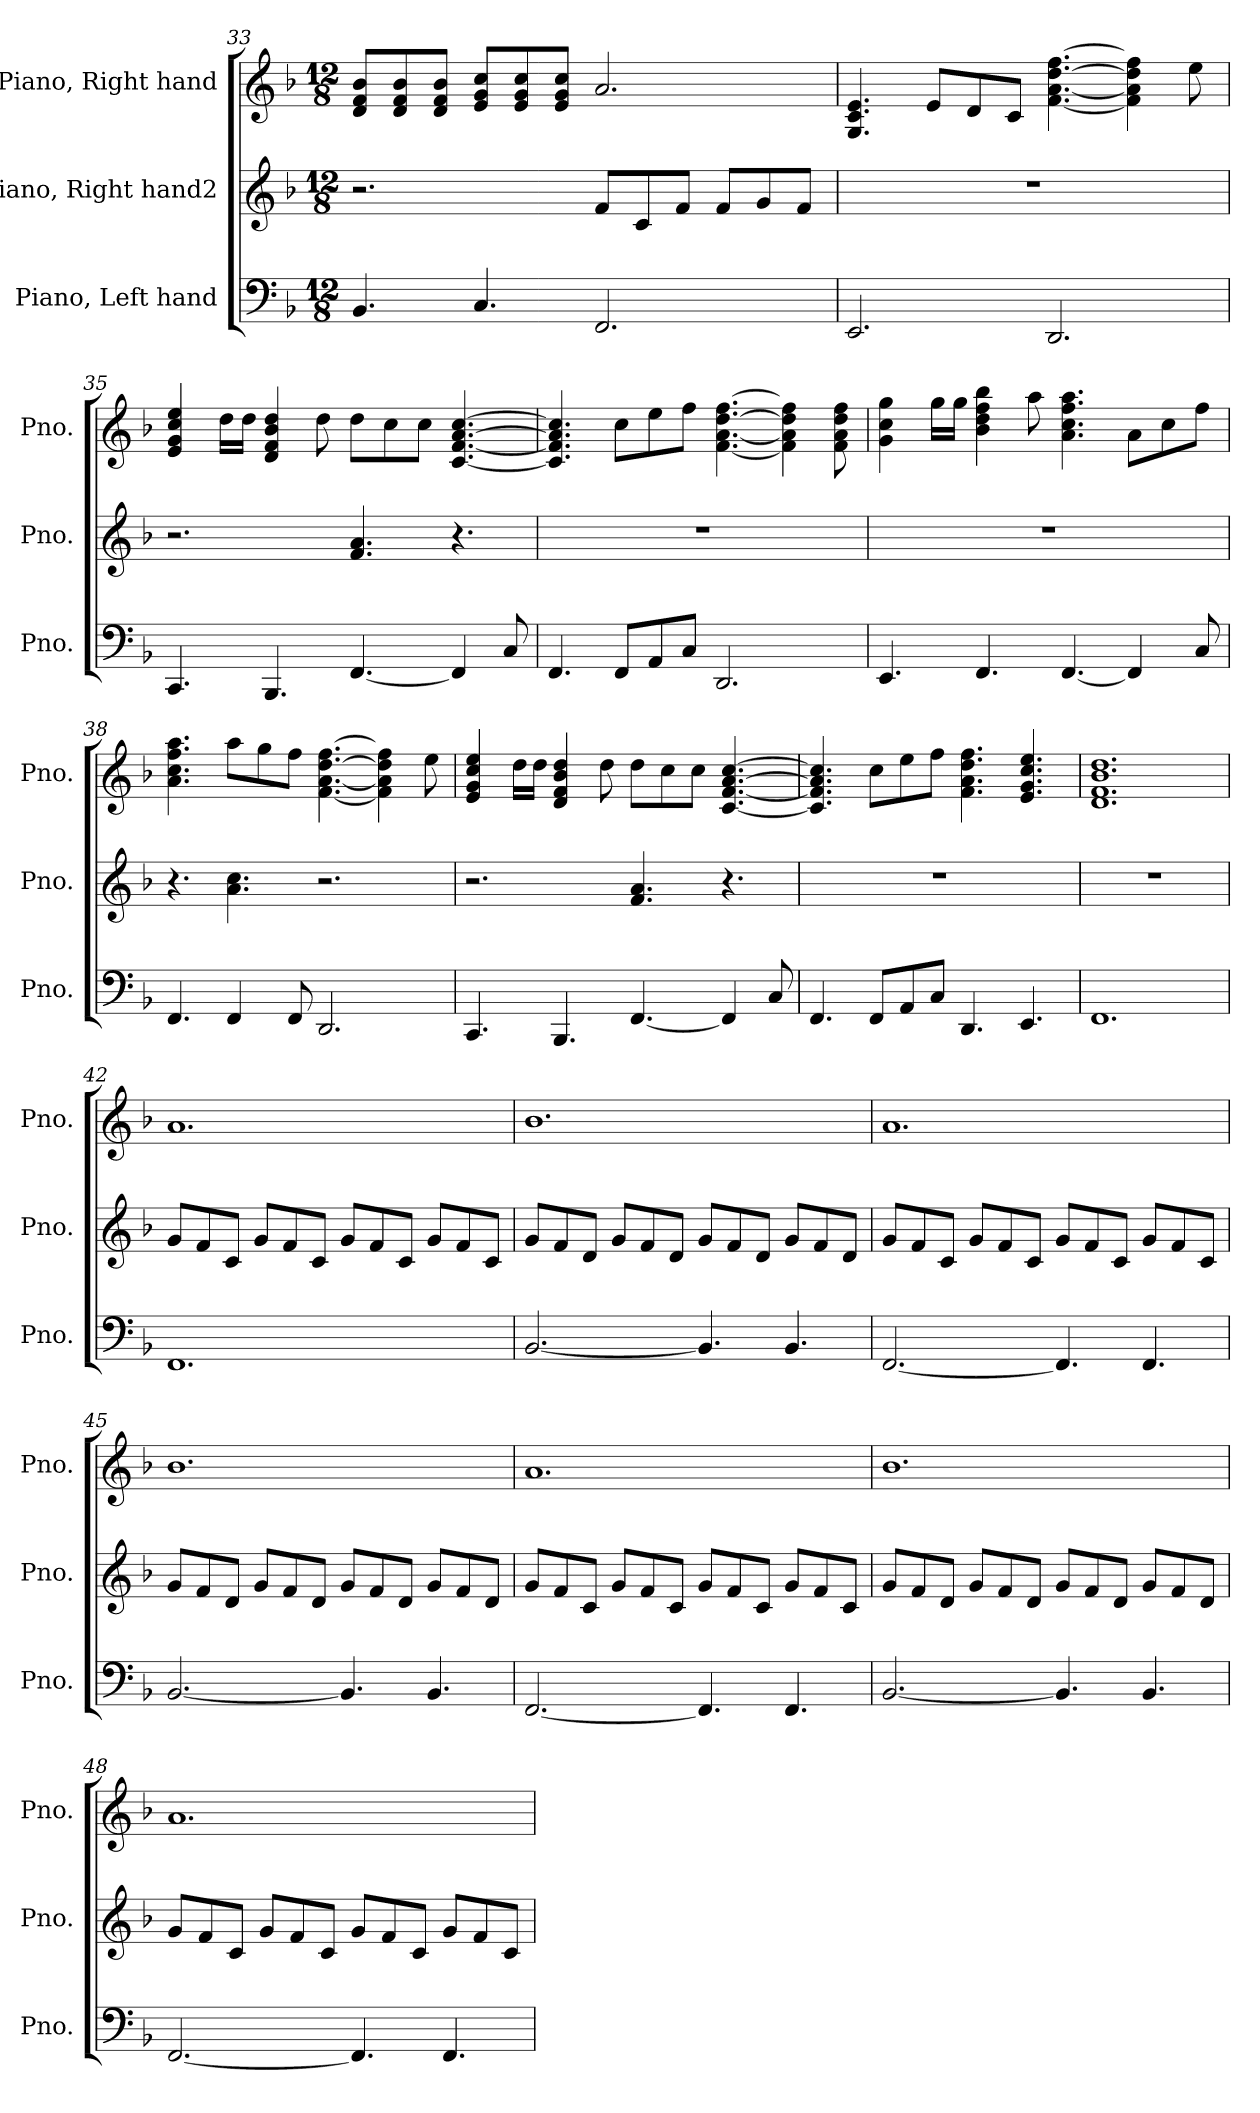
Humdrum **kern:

**kern	**kern	**kern
*part3	*part2	*part1
*staff3	*staff2	*staff1
*I"Piano, Left hand	*I"Piano, Right hand2	*I"Piano, Right hand
*I'Pno.	*I'Pno.	*I'Pno.
*clefF4	*clefG2	*clefG2
*k[b-]	*k[b-]	*k[b-]
*M12/8	*M12/8	*M12/8
=33	=33	=33
4.BB-/	2.r	8d/ 8f/ 8b-/L
.	.	8d/ 8f/ 8b-/
.	.	8d/ 8f/ 8b-/J
4.C/	.	8e/ 8g/ 8cc/L
.	.	8e/ 8g/ 8cc/
.	.	8e/ 8g/ 8cc/J
2.FF/	8f/L	2.a/
.	8c/	.
.	8f/J	.
.	8f/L	.
.	8g/	.
.	8f/J	.
=34	=34	=34
2.EE/	1.r	4.G/ 4.c/ 4.e/
.	.	8e/L
.	.	8d/
.	.	8c/J
2.DD/	.	[4.f\ [4.a\ [4.dd\ [4.ff\
.	.	4f\] 4a\] 4dd\] 4ff\]
.	.	8ee\
!!LO:LB:g=z
=35	=35	=35
4.CC/	2.r	4e/ 4g/ 4cc/ 4ee/
.	.	16dd\LL
.	.	16dd\JJ
4.BBB-/	.	4d/ 4f/ 4b-/ 4dd/
.	.	8dd\
[4.FF/	4.f/ 4.a/	8dd\L
.	.	8cc\
.	.	8cc\J
4FF/]	4.r	[4.c/ [4.f/ [4.a/ [4.cc/
8C/	.	.
=36	=36	=36
4.FF/	1.r	4.c/] 4.f/] 4.a/] 4.cc/]
8FF/L	.	8cc\L
8AA/	.	8ee\
8C/J	.	8ff\J
2.DD/	.	[4.f\ [4.a\ [4.dd\ [4.ff\
.	.	4f\] 4a\] 4dd\] 4ff\]
.	.	8f\ 8a\ 8dd\ 8ff\
=37	=37	=37
4.EE/	1.r	4g\ 4cc\ 4gg\
.	.	16gg\LL
.	.	16gg\JJ
4.FF/	.	4b-\ 4dd\ 4ff\ 4bb-\
.	.	8aa\
[4.FF/	.	4.a\ 4.cc\ 4.ff\ 4.aa\
4FF/]	.	8a\L
.	.	8cc\
8C/	.	8ff\J
=38	=38	=38
4.FF/	4.r	4.a\ 4.cc\ 4.ff\ 4.aa\
4FF/	4.a\ 4.cc\	8aa\L
.	.	8gg\
8FF/	.	8ff\J
2.DD/	2.r	[4.f\ [4.a\ [4.dd\ [4.ff\
.	.	4f\] 4a\] 4dd\] 4ff\]
.	.	8ee\
!!LO:LB:g=z
=39	=39	=39
4.CC/	2.r	4e/ 4g/ 4cc/ 4ee/
.	.	16dd\LL
.	.	16dd\JJ
4.BBB-/	.	4d/ 4f/ 4b-/ 4dd/
.	.	8dd\
[4.FF/	4.f/ 4.a/	8dd\L
.	.	8cc\
.	.	8cc\J
4FF/]	4.r	[4.c/ [4.f/ [4.a/ [4.cc/
8C/	.	.
=40	=40	=40
4.FF/	1.r	4.c/] 4.f/] 4.a/] 4.cc/]
8FF/L	.	8cc\L
8AA/	.	8ee\
8C/J	.	8ff\J
4.DD/	.	4.f\ 4.a\ 4.dd\ 4.ff\
4.EE/	.	4.e/ 4.g/ 4.cc/ 4.ee/
=41	=41	=41
1.FF	1.r	1.d 1.f 1.b- 1.dd
=42	=42	=42
1.FF	8g/L	1.a
.	8f/	.
.	8c/J	.
.	8g/L	.
.	8f/	.
.	8c/J	.
.	8g/L	.
.	8f/	.
.	8c/J	.
.	8g/L	.
.	8f/	.
.	8c/J	.
!!LO:PB:g=z
=43	=43	=43
[2.BB-/	8g/L	1.b-
.	8f/	.
.	8d/J	.
.	8g/L	.
.	8f/	.
.	8d/J	.
4.BB-/]	8g/L	.
.	8f/	.
.	8d/J	.
4.BB-/	8g/L	.
.	8f/	.
.	8d/J	.
=44	=44	=44
[2.FF/	8g/L	1.a
.	8f/	.
.	8c/J	.
.	8g/L	.
.	8f/	.
.	8c/J	.
4.FF/]	8g/L	.
.	8f/	.
.	8c/J	.
4.FF/	8g/L	.
.	8f/	.
.	8c/J	.
=45	=45	=45
[2.BB-/	8g/L	1.b-
.	8f/	.
.	8d/J	.
.	8g/L	.
.	8f/	.
.	8d/J	.
4.BB-/]	8g/L	.
.	8f/	.
.	8d/J	.
4.BB-/	8g/L	.
.	8f/	.
.	8d/J	.
!!LO:LB:g=z
=46	=46	=46
[2.FF/	8g/L	1.a
.	8f/	.
.	8c/J	.
.	8g/L	.
.	8f/	.
.	8c/J	.
4.FF/]	8g/L	.
.	8f/	.
.	8c/J	.
4.FF/	8g/L	.
.	8f/	.
.	8c/J	.
=47	=47	=47
[2.BB-/	8g/L	1.b-
.	8f/	.
.	8d/J	.
.	8g/L	.
.	8f/	.
.	8d/J	.
4.BB-/]	8g/L	.
.	8f/	.
.	8d/J	.
4.BB-/	8g/L	.
.	8f/	.
.	8d/J	.
=48	=48	=48
[2.FF/	8g/L	1.a
.	8f/	.
.	8c/J	.
.	8g/L	.
.	8f/	.
.	8c/J	.
4.FF/]	8g/L	.
.	8f/	.
.	8c/J	.
4.FF/	8g/L	.
.	8f/	.
.	8c/J	.
=	=	=
*-	*-	*-
